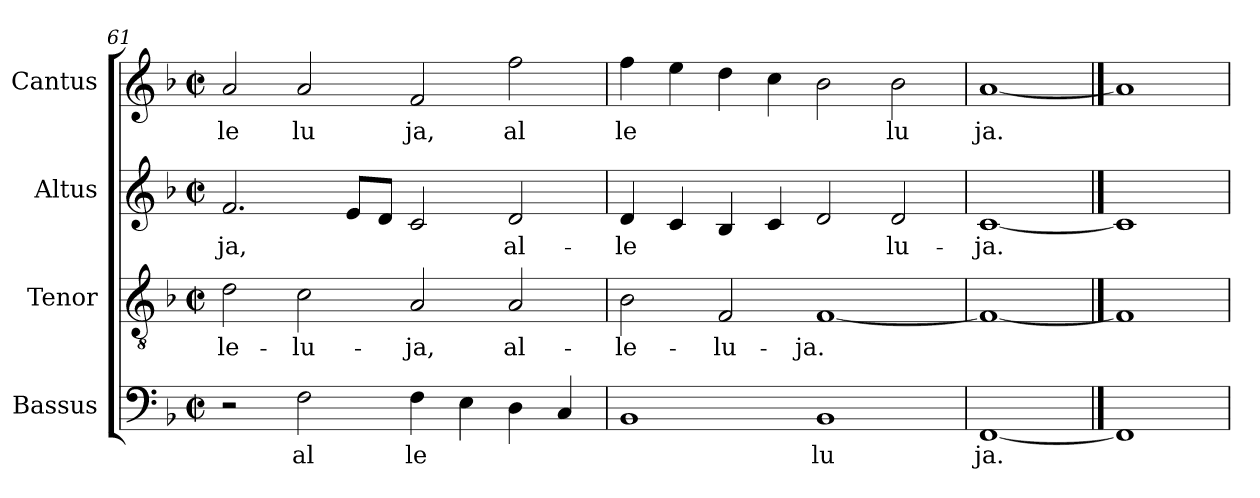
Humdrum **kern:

**kern	**text	**kern	**text	**kern	**text	**kern	**text
*part4	*part4	*part3	*part3	*part2	*part2	*part1	*part1
*staff4	*staff4	*staff3	*staff3	*staff2	*staff2	*staff1	*staff1
*I"Bassus	*	*I"Tenor	*	*I"Altus	*	*I"Cantus	*
*clefF4	*	*clefGv2	*	*clefG2	*	*clefG2	*
*k[b-]	*	*k[b-]	*	*k[b-]	*	*k[b-]	*
*F:	*	*F:	*	*F:	*	*F:	*
*M2/2	*	*M2/2	*	*M2/2	*	*M2/2	*
*met(c|)	*	*met(c|)	*	*met(c|)	*	*met(c|)	*
=61	=61	=61	=61	=61	=61	=61	=61
!	!	!	!LO:LY:b:cj	!	!LO:LY:b:cj	!	!LO:LY:b:cj
2r	.	2d\	-le-	2.f/	-ja,	2a/	le
!	!LO:LY:b:cj	!	!LO:LY:b:cj	!	!	!	!LO:LY:b:cj
2F\	al	2c\	-lu-	.	.	2a/	lu
!	!	!	!	!	!LO:LY:b:cj	!	!
.	.	.	.	8e/L	.	.	.
!	!	!	!	!	!LO:LY:b:cj	!	!
.	.	.	.	8d/J	.	.	.
!	!LO:LY:b:cj	!	!LO:LY:b:cj	!	!LO:LY:b:cj	!	!LO:LY:b:cj
4F\	le	2A/	-ja,	2c/	.	2f/	ja,
!	!LO:LY:b:cj	!	!	!	!	!	!
4E\	.	.	.	.	.	.	.
!	!LO:LY:b:cj	!	!LO:LY:b:cj	!	!LO:LY:b:cj	!	!LO:LY:b:cj
4D\	.	2A/	al-	2d/	al-	2ff\	al
!	!LO:LY:b:cj	!	!	!	!	!	!
4C/	.	.	.	.	.	.	.
=62	=62	=62	=62	=62	=62	=62	=62
!	!LO:LY:b:cj	!	!LO:LY:b:cj	!	!LO:LY:b:cj	!	!LO:LY:b:cj
1BB-	.	2B-\	-le-	4d/	-le-	4ff\	le
!	!	!	!	!	!LO:LY:b:cj	!	!LO:LY:b:cj
.	.	.	.	4c/	--	4ee\	.
!	!	!	!LO:LY:b:cj	!	!LO:LY:b:cj	!	!LO:LY:b:cj
.	.	2F/	-lu-	4B-/	--	4dd\	.
!	!	!	!	!	!LO:LY:b:cj	!	!LO:LY:b:cj
.	.	.	.	4c/	--	4cc\	.
!	!LO:LY:b:cj	!	!LO:LY:b:cj	!	!LO:LY:b:cj	!	!LO:LY:b:cj
1BB-	lu	[<1F	-ja.	2d/	--	2b-\	.
!	!	!	!	!	!LO:LY:b:cj	!	!LO:LY:b:cj
.	.	.	.	2d/	-lu-	2b-\	lu
=63	=63	=63	=63	=63	=63	=63	=63
!	!LO:LY:b:cj	!	!LO:LY:b:cj	!	!LO:LY:b:cj	!	!LO:LY:b:cj
[1FF	ja.	1F_	.	[1c	-ja.	[1a	ja.
==64	==64	==64	==64	==64	==64	==64	==64
1FF]	.	1F]	.	1c]	.	1a]	.
=	=	=	=	=	=	=	=
*-	*-	*-	*-	*-	*-	*-	*-
